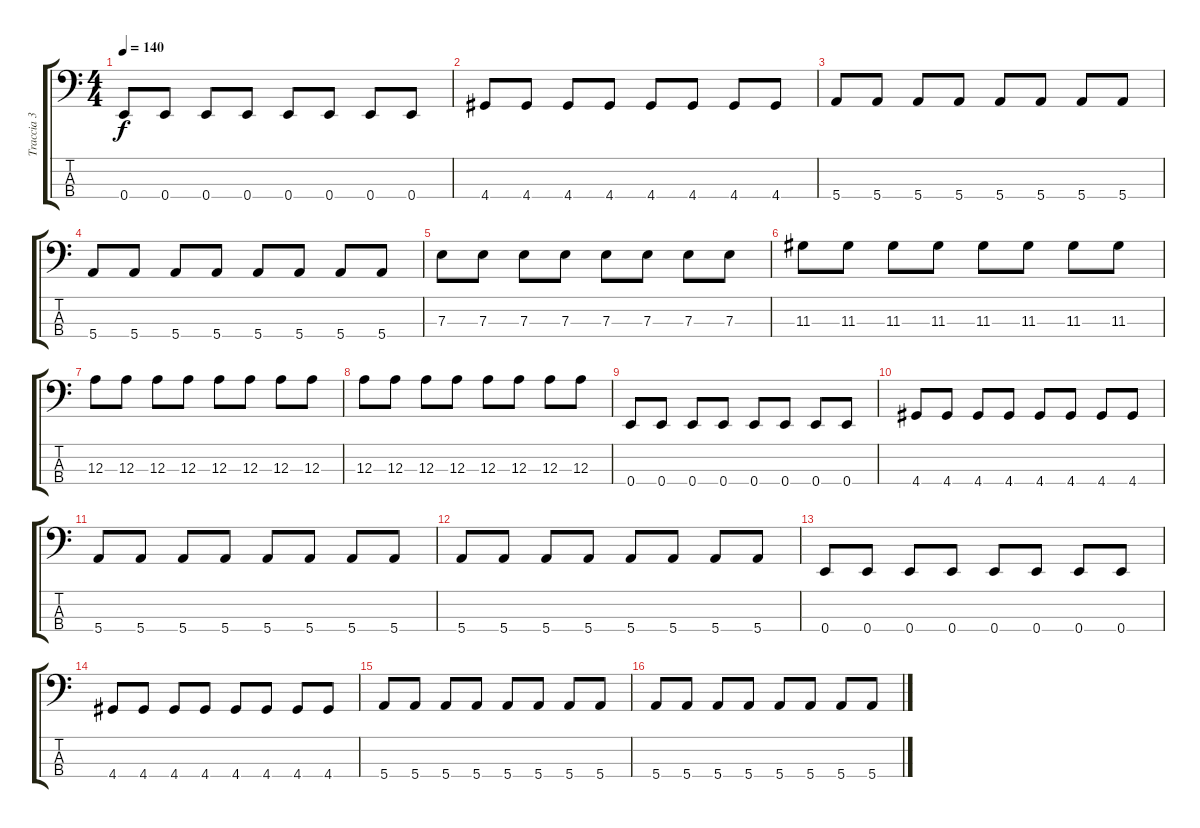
\track ("Traccia 3" "Traccia 3") {instrument electricbassfinger}
\staff {score tabs}
\tuning (G2 D2 A1 E1) {hide}
\ts (4 4)
\tempo 140
\clef f4
\ks c
0.4.8{dy f} 0.4.8 0.4.8 0.4.8 0.4.8 0.4.8 0.4.8 0.4.8 |
4.4.8 4.4.8 4.4.8 4.4.8 4.4.8 4.4.8 4.4.8 4.4.8 |
5.4.8 5.4.8 5.4.8 5.4.8 5.4.8 5.4.8 5.4.8 5.4.8 |
5.4.8 5.4.8 5.4.8 5.4.8 5.4.8 5.4.8 5.4.8 5.4.8 |
7.3.8 7.3.8 7.3.8 7.3.8 7.3.8 7.3.8 7.3.8 7.3.8 |
11.3.8 11.3.8 11.3.8 11.3.8 11.3.8 11.3.8 11.3.8 11.3.8 |
12.3.8 12.3.8 12.3.8 12.3.8 12.3.8 12.3.8 12.3.8 12.3.8 |
12.3.8 12.3.8 12.3.8 12.3.8 12.3.8 12.3.8 12.3.8 12.3.8 |
0.4.8 0.4.8 0.4.8 0.4.8 0.4.8 0.4.8 0.4.8 0.4.8 |
4.4.8 4.4.8 4.4.8 4.4.8 4.4.8 4.4.8 4.4.8 4.4.8 |
5.4.8 5.4.8 5.4.8 5.4.8 5.4.8 5.4.8 5.4.8 5.4.8 |
5.4.8 5.4.8 5.4.8 5.4.8 5.4.8 5.4.8 5.4.8 5.4.8 |
0.4.8 0.4.8 0.4.8 0.4.8 0.4.8 0.4.8 0.4.8 0.4.8 |
4.4.8 4.4.8 4.4.8 4.4.8 4.4.8 4.4.8 4.4.8 4.4.8 |
5.4.8 5.4.8 5.4.8 5.4.8 5.4.8 5.4.8 5.4.8 5.4.8 |
5.4.8 5.4.8 5.4.8 5.4.8 5.4.8 5.4.8 5.4.8 5.4.8
